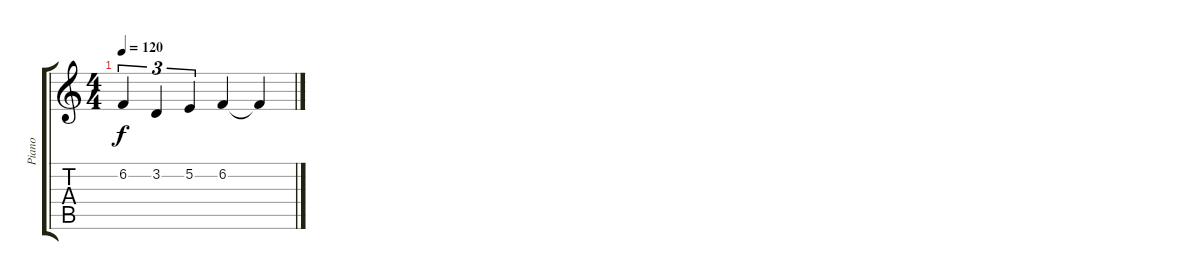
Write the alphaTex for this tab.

\track ("Piano" "Piano") {instrument brightacousticpiano}
\staff {score tabs}
\tuning (E4 B3 G3 D3 A2 E2) {hide}
\ts (4 4)
\tempo 120
\clef g2
\ks c
6.2.4{tu (3 2) dy f} 3.2.4{tu (3 2)} 5.2.4{tu (3 2)} 6.2.4 6.2{t}.4
